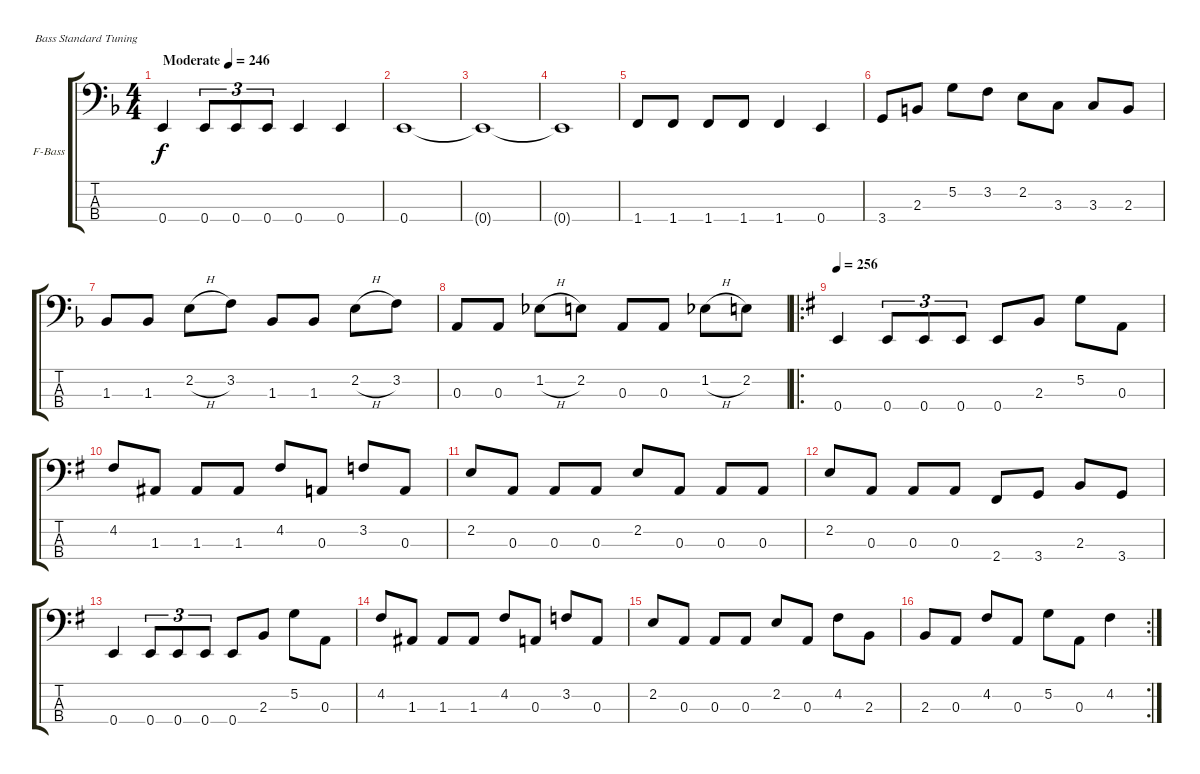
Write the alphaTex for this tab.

\bracketExtendMode groupsimilarinstruments
\firstSystemTrackNameOrientation horizontal
\otherSystemsTrackNameOrientation horizontal
\track ("Bass I - Shawn Malone (Fretless Bass)" "F-Bass") {instrument fretlessbass}
\staff {score tabs}
\tuning (G2 D2 A1 E1)
\ts (4 4)
\beaming (8 2 2 2 2)
\tempo (246 "Moderate")
\clef f4
\ks f
0.4.4{dy f instrument fretlessbass} 0.4.8{tu (3 2)} 0.4.8{tu (3 2)} 0.4.8{tu (3 2)} 0.4.4 0.4.4 |
0.4.1 |
0.4{t}.1 |
0.4{t}.1 |
1.4.8 1.4.8 1.4.8 1.4.8 1.4.4 0.4.4 |
3.4.8 2.3.8 5.2.8 3.2.8 2.2.8 3.3.8 3.3.8 2.3.8 |
1.3.8 1.3.8 2.2{h}.8 3.2.8 1.3.8 1.3.8 2.2{h}.8 3.2.8 |
0.3.8 0.3.8 1.2{h}.8 2.2.8 0.3.8 0.3.8 1.2{h}.8 2.2.8 |
\ro
\tempo 256
\ks g
0.4.4 0.4.8{tu (3 2)} 0.4.8{tu (3 2)} 0.4.8{tu (3 2)} 0.4.8 2.3.8 5.2.8 0.3.8 |
4.2.8 1.3.8 1.3.8 1.3.8 4.2.8 0.3.8 3.2.8 0.3.8 |
2.2.8 0.3.8 0.3.8 0.3.8 2.2.8 0.3.8 0.3.8 0.3.8 |
2.2.8 0.3.8 0.3.8 0.3.8 2.4.8 3.4.8 2.3.8 3.4.8 |
0.4.4 0.4.8{tu (3 2)} 0.4.8{tu (3 2)} 0.4.8{tu (3 2)} 0.4.8 2.3.8 5.2.8 0.3.8 |
4.2.8 1.3.8 1.3.8 1.3.8 4.2.8 0.3.8 3.2.8 0.3.8 |
2.2.8 0.3.8 0.3.8 0.3.8 2.2.8 0.3.8 4.2.8 2.3.8 |
\rc 2
2.3.8 0.3.8 4.2.8 0.3.8 5.2.8 0.3.8 4.2.4
